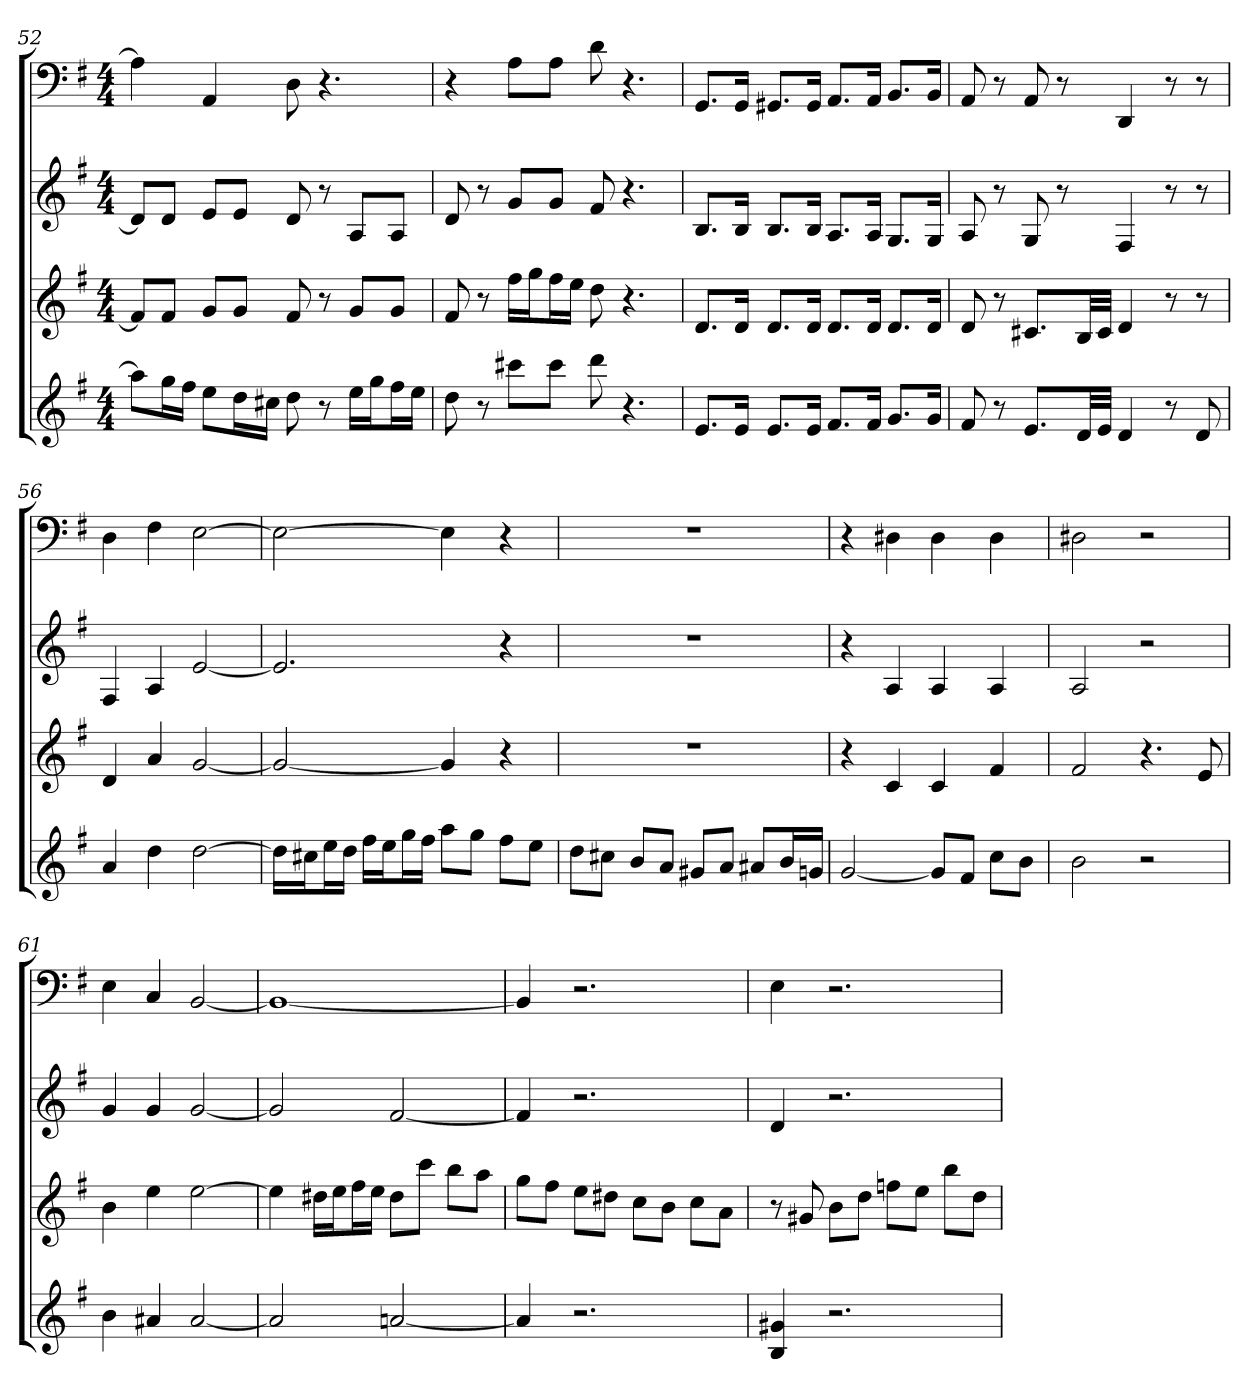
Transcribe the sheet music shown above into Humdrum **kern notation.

**kern	**kern	**kern	**kern
*part4	*part3	*part2	*part1
*staff4	*staff3	*staff2	*staff1
*k[f#]	*k[f#]	*k[f#]	*k[f#]
*G:	*G:	*G:	*G:
*M4/4	*M4/4	*M4/4	*M4/4
=52	=52	=52	=52
8aaL]	8f#L]	8dL]	4A]
16ggL	8f#J	8dJ	.
16ff#JJ	.	.	.
8eeL	8gL	8eL	4AA
16ddL	8gJ	8eJ	.
16cc#XJJ	.	.	.
8dd	8f#	8d	8D
8r	8r	8r	4.r
16eeLL	8gL	8AL	.
16ggJ	.	.	.
16ff#L	8gJ	8AJ	.
16eeJJ	.	.	.
=53	=53	=53	=53
8dd	8f#	8d	4r
8r	8r	8r	.
8ccc#XL	16ff#LL	8gL	8AL
.	16ggJ	.	.
8ccc#J	16ff#L	8gJ	8AJ
.	16eeJJ	.	.
8ddd	8dd	8f#	8d
4.r	4.r	4.r	4.r
=54	=54	=54	=54
8.eL	8.dL	8.BL	8.GGL
16eJk	16dJk	16BJk	16GGJk
8.eL	8.dL	8.BL	8.GG#XL
16eJk	16dJk	16BJk	16GG#Jk
8.f#L	8.dL	8.AL	8.AAL
16f#Jk	16dJk	16AJk	16AAJk
8.gL	8.dL	8.GL	8.BBL
16gJk	16dJk	16GJk	16BBJk
=55	=55	=55	=55
8f#	8d	8A	8AA
8r	8r	8r	8r
8.eL	8.c#XL	8G	8AA
.	.	8r	8r
32dLL	32BLL	.	.
32eJJJ	32c#JJJ	.	.
4d	4d	4F#	4DD
8r	8r	8r	8r
8d	8r	8r	8r
=56	=56	=56	=56
4a	4d	4F#	4D
4dd	4a	4A	4F#
[2dd	[2g	[2e	[2E
=57	=57	=57	=57
16ddLL]	2g_	2.e]	2E_
16cc#XJ	.	.	.
16eeL	.	.	.
16ddJJ	.	.	.
16ff#LL	.	.	.
16eeJ	.	.	.
16ggL	.	.	.
16ff#JJ	.	.	.
8aaL	4g]	.	4E]
8ggJ	.	.	.
8ff#L	4r	4r	4r
8eeJ	.	.	.
=58	=58	=58	=58
8ddL	1r	1r	1r
8cc#XJ	.	.	.
8bL	.	.	.
8aJ	.	.	.
8g#XL	.	.	.
8aJ	.	.	.
8a#XL	.	.	.
16bL	.	.	.
16gnJJ	.	.	.
=59	=59	=59	=59
[2g	4r	4r	4r
.	4c	4A	4D#X
8gL]	4c	4A	4D#
8f#J	.	.	.
8ccL	4f#	4A	4D#
8bJ	.	.	.
=60	=60	=60	=60
2b	2f#	2A	2D#X
2r	4.r	2r	2r
.	8e	.	.
=61	=61	=61	=61
4b	4b	4g	4E
4a#X	4ee	4g	4C
[2a#	[2ee	[2g	[2BB
=62	=62	=62	=62
2a#]	4ee]	2g]	1BB_
.	16dd#XLL	.	.
.	16eeJ	.	.
.	16ff#L	.	.
.	16eeJJ	.	.
[2an	8dd#L	[2f#	.
.	8cccJ	.	.
.	8bbL	.	.
.	8aaJ	.	.
=63	=63	=63	=63
4a]	8ggL	4f#]	4BB]
.	8ff#J	.	.
2.r	8eeL	2.r	2.r
.	8dd#XJ	.	.
.	8ccL	.	.
.	8bJ	.	.
.	8ccL	.	.
.	8aJ	.	.
=64	=64	=64	=64
4B 4g#X	8r	4d	4E
.	8g#X	.	.
2.r	8bL	2.r	2.r
.	8ddJ	.	.
.	8ffnL	.	.
.	8eeJ	.	.
.	8bbL	.	.
.	8ddJ	.	.
=	=	=	=
*-	*-	*-	*-
